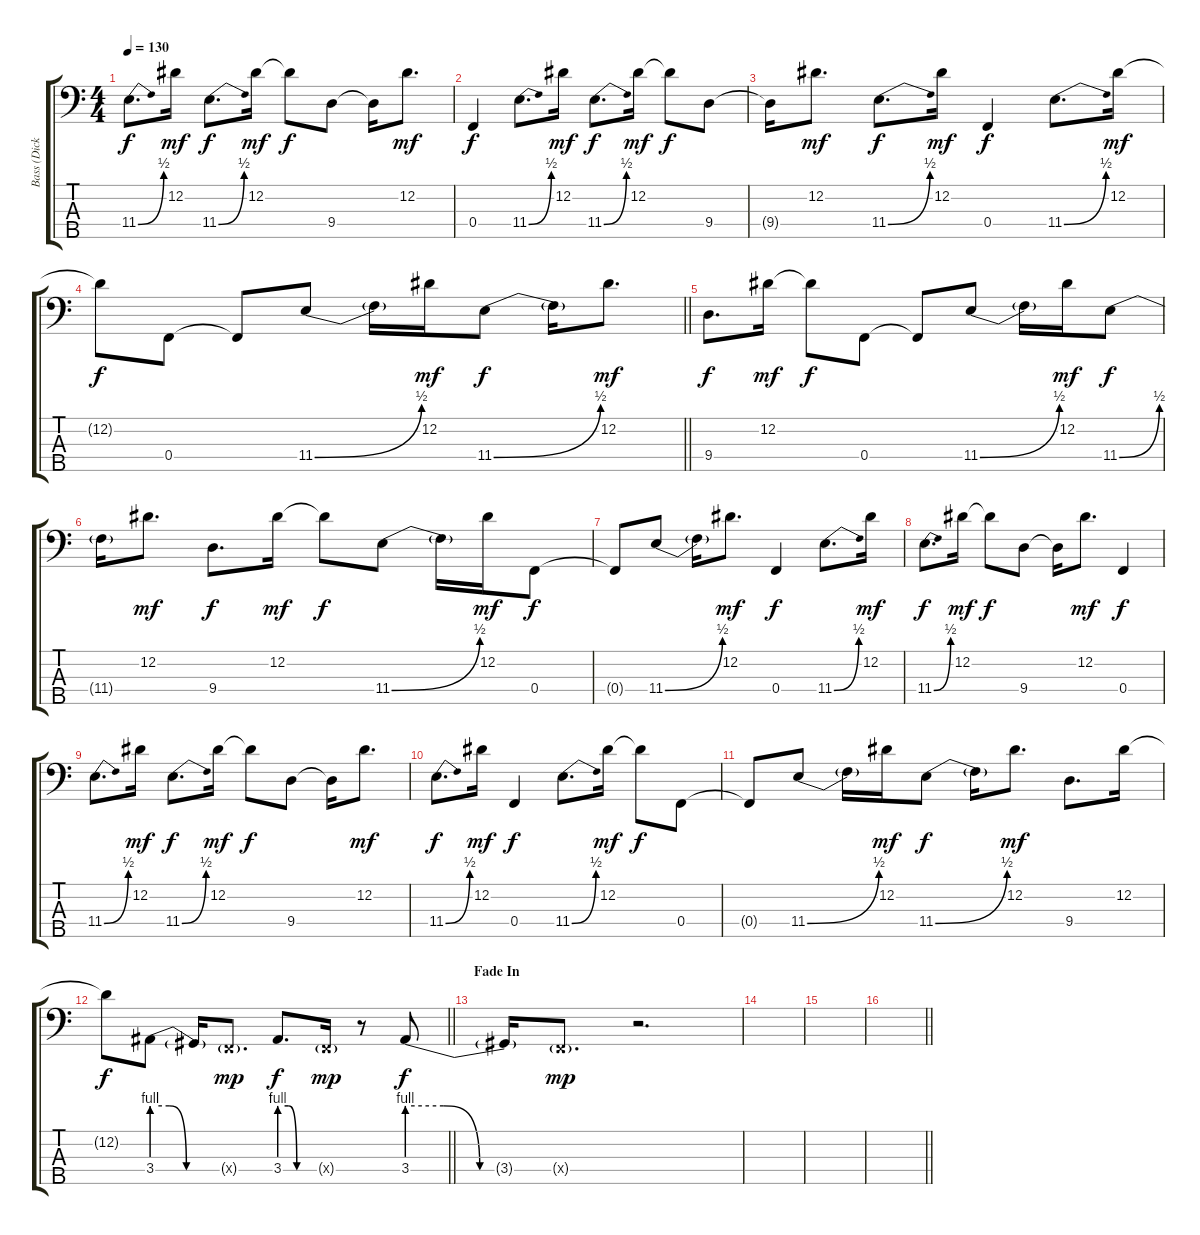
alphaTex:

\track ("Bass (Dick Lovgren)" "Bass (Dick") {instrument slapbass1}
\staff {score tabs}
\tuning (Ab2 Eb2 Bb1 F1 C1) {hide}
\ts (4 4)
\tempo 130
\clef f4
\ks c
11.4{be (bend 0 0 60 2)}.8{d dy f} 12.2.16{dy mf} 11.4{be (bend 0 0 60 2)}.8{d dy f} 12.2.16{dy mf} 12.2{t}.8{dy f} 9.4.8 9.4{t}.16 12.2.8{d dy mf} |
0.4.4{dy f} 11.4{be (bend 0 0 60 2)}.8{d} 12.2.16{dy mf} 11.4{be (bend 0 0 60 2)}.8{d dy f} 12.2.16{dy mf} 12.2{t}.8{dy f} 9.4.8 |
9.4{t}.16 12.2.8{d dy mf} 11.4{be (bend 0 0 60 2)}.8{d dy f} 12.2.16{dy mf} 0.4.4{dy f} 11.4{be (bend 0 0 60 2)}.8{d} 12.2.16{dy mf} |
\barLineRight lightlight
12.2{t}.8{dy f} 0.4.8 0.4{t}.8 11.4{be (bend 0 0 60 2)}.8 11.4{t}.16 12.2.16{dy mf} 11.4{be (bend 0 0 60 2)}.8{dy f} 11.4{t}.16 12.2.8{d dy mf} |
9.4.8{d dy f} 12.2.16{dy mf} 12.2{t}.8{dy f} 0.4.8 0.4{t}.8 11.4{be (bend 0 0 60 2)}.8 11.4{t}.16 12.2.16{dy mf} 11.4{be (bend 0 0 60 2)}.8{dy f} |
11.4{t}.16 12.2.8{d dy mf} 9.4.8{d dy f} 12.2.16{dy mf} 12.2{t}.8{dy f} 11.4{be (bend 0 0 60 2)}.8 11.4{t}.16 12.2.16{dy mf} 0.4.8{dy f} |
0.4{t}.8 11.4{be (bend 0 0 60 2)}.8 11.4{t}.16 12.2.8{d dy mf} 0.4.4{dy f} 11.4{be (bend 0 0 60 2)}.8{d} 12.2.16{dy mf} |
11.4{be (bend 0 0 60 2)}.8{d dy f} 12.2.16{dy mf} 12.2{t}.8{dy f} 9.4.8 9.4{t}.16 12.2.8{d dy mf} 0.4.4{dy f} |
11.4{be (bend 0 0 60 2)}.8{d} 12.2.16{dy mf} 11.4{be (bend 0 0 60 2)}.8{d dy f} 12.2.16{dy mf} 12.2{t}.8{dy f} 9.4.8 9.4{t}.16 12.2.8{d dy mf} |
11.4{be (bend 0 0 60 2)}.8{d dy f} 12.2.16{dy mf} 0.4.4{dy f} 11.4{be (bend 0 0 60 2)}.8{d} 12.2.16{dy mf} 12.2{t}.8{dy f} 0.4.8 |
0.4{t}.8 11.4{be (bend 0 0 60 2)}.8 11.4{t}.16 12.2.16{dy mf} 11.4{be (bend 0 0 60 2)}.8{dy f} 11.4{t}.16 12.2.8{d dy mf} 9.4.8{d} 12.2.16 |
\barLineRight lightlight
12.2{t}.8{dy f} 3.4{be (custom 0 4 15 4 30 0 60 0)}.8 3.4{t}.16 0.4{g x}.8{d dy mp} 3.4{be (custom 0 4 15 4 30 0 60 0)}.8{d dy f} 0.4{g x}.16{dy mp} r.8 3.4{be (custom 0 4 15 4 30 0 60 0)}.8{dy f} |
\section ("" "Fade In")
3.4{t}.16 0.4{g x}.8{d dy mp} r.2{d} |
|
|
\barLineRight lightlight
